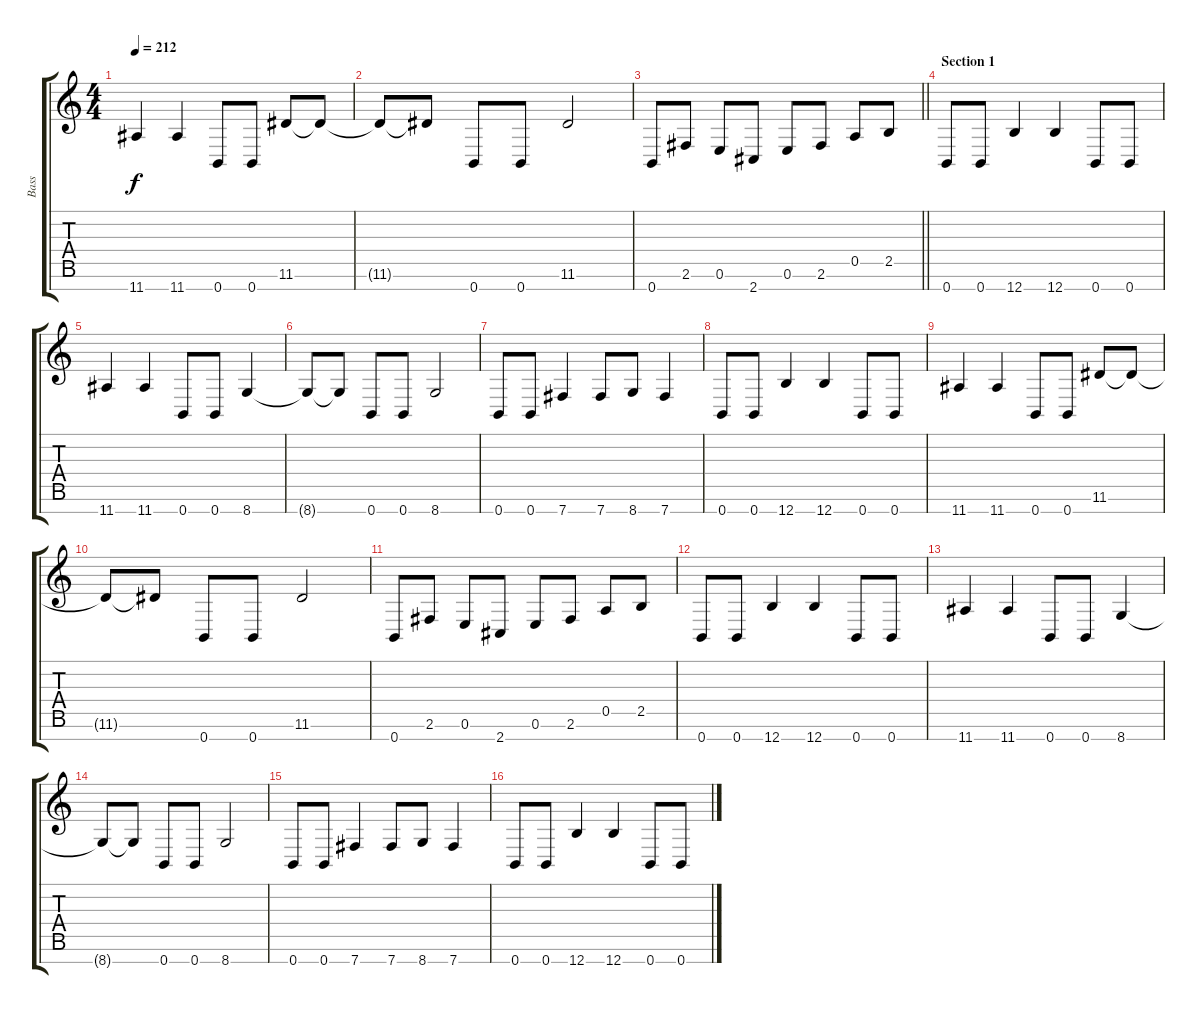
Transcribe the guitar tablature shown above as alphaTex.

\track ("Bass" "Bass") {instrument electricbasspick}
\staff {score tabs}
\tuning (E4 B3 G3 D3 A2 E2 B1) {hide}
\ts (4 4)
\tempo 212
\clef g2
\ks c
11.7.4{dy f} 11.7.4 0.7.8 0.7.8 11.6.8 11.6{t}.8 |
11.6{t}.8 11.6{t}.8 0.7.8 0.7.8 11.6.2 |
\barLineRight lightlight
0.7.8 2.6.8 0.6.8 2.7.8 0.6.8 2.6.8 0.5.8 2.5.8 |
\section ("" "Section 1")
0.7.8 0.7.8 12.7.4 12.7.4 0.7.8 0.7.8 |
11.7.4 11.7.4 0.7.8 0.7.8 8.7.4 |
8.7{t}.8 8.7{t}.8 0.7.8 0.7.8 8.7.2 |
0.7.8 0.7.8 7.7.4 7.7.8 8.7.8 7.7.4 |
0.7.8 0.7.8 12.7.4 12.7.4 0.7.8 0.7.8 |
11.7.4 11.7.4 0.7.8 0.7.8 11.6.8 11.6{t}.8 |
11.6{t}.8 11.6{t}.8 0.7.8 0.7.8 11.6.2 |
0.7.8 2.6.8 0.6.8 2.7.8 0.6.8 2.6.8 0.5.8 2.5.8 |
0.7.8 0.7.8 12.7.4 12.7.4 0.7.8 0.7.8 |
11.7.4 11.7.4 0.7.8 0.7.8 8.7.4 |
8.7{t}.8 8.7{t}.8 0.7.8 0.7.8 8.7.2 |
0.7.8 0.7.8 7.7.4 7.7.8 8.7.8 7.7.4 |
0.7.8 0.7.8 12.7.4 12.7.4 0.7.8 0.7.8
